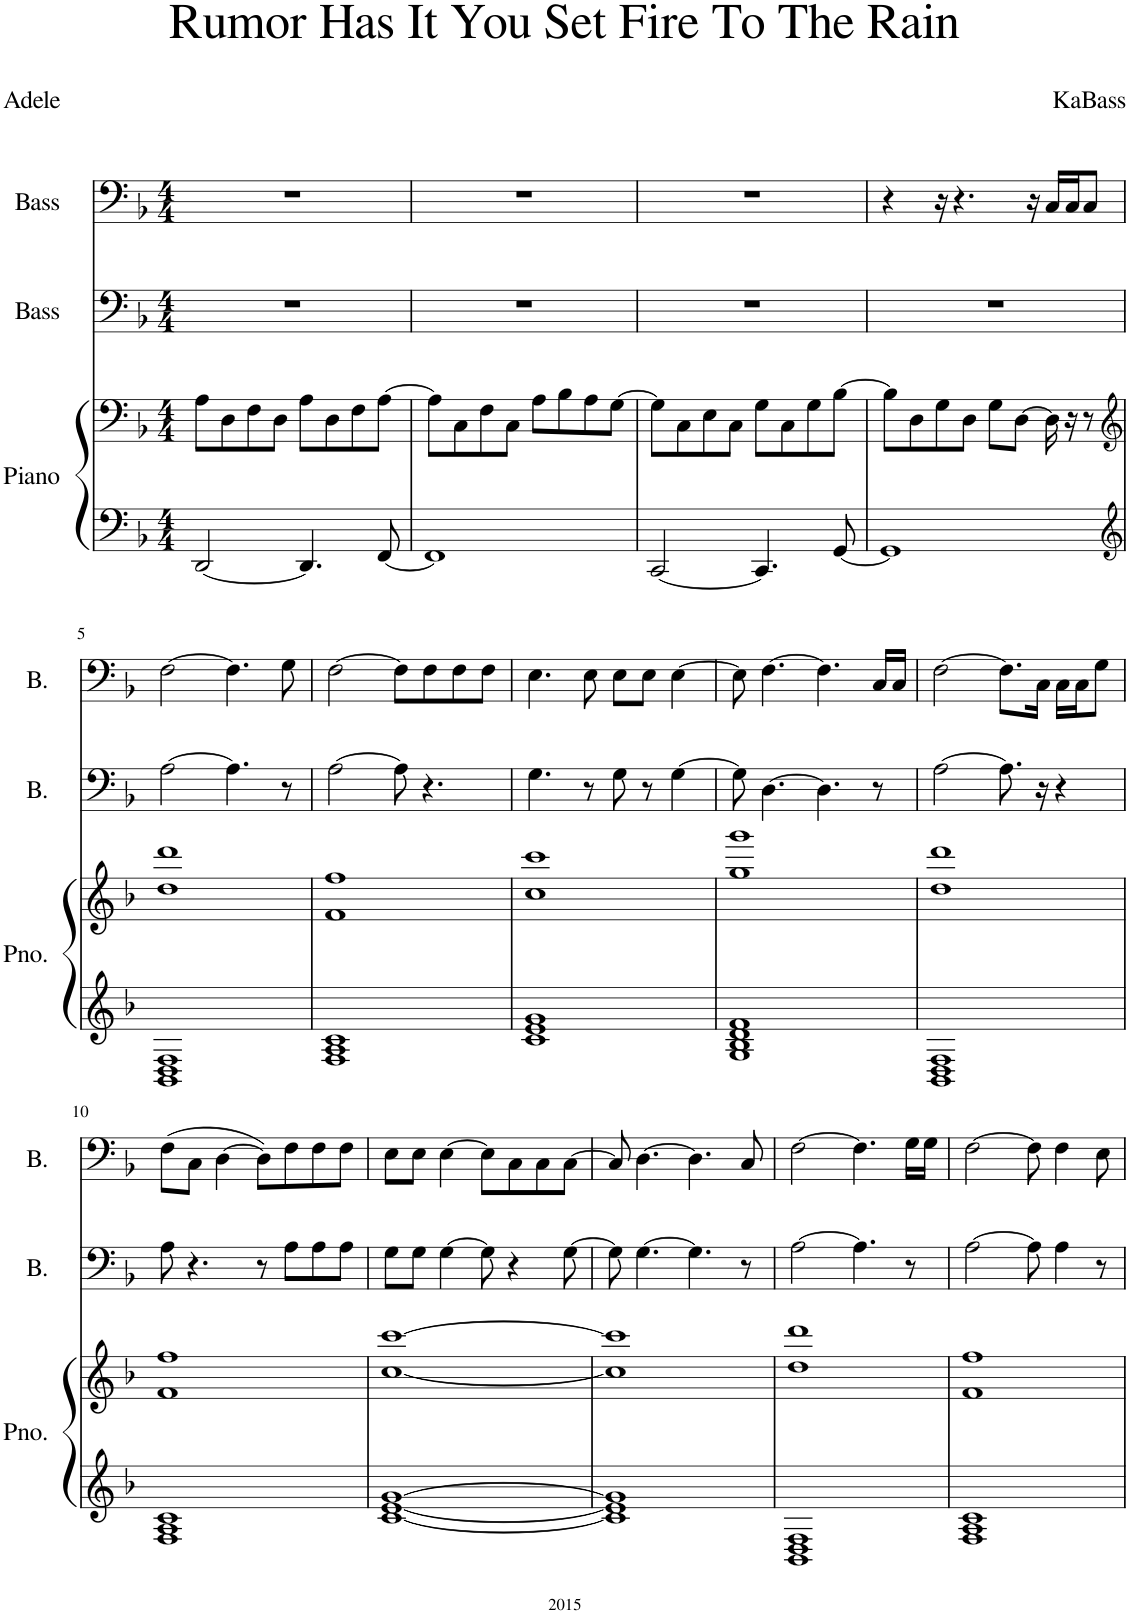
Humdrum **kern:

**kern	**kern	**kern	**kern
*part3	*part3	*part2	*part1
*staff4	*staff3	*staff2	*staff1
*I"Piano	*	*I"Bass	*I"Bass
*I'Pno.	*	*I'B.	*I'B.
*clefF4	*clefF4	*clefF4	*clefF4
*k[b-]	*k[b-]	*k[b-]	*k[b-]
*M4/4	*M4/4	*M4/4	*M4/4
=1	=1	=1	=1
[2DD/	8A\L	1r	1r
.	8D\	.	.
.	8F\	.	.
.	8D\J	.	.
4.DD/]	8A\L	.	.
.	8D\	.	.
.	8F\	.	.
[8FF/	[8A\J	.	.
=2	=2	=2	=2
1FF]	8A\L]	1r	1r
.	8C\	.	.
.	8F\	.	.
.	8C\J	.	.
.	8A\L	.	.
.	8B-\	.	.
.	8A\	.	.
.	[8G\J	.	.
=3	=3	=3	=3
[2CC/	8G\L]	1r	1r
.	8C\	.	.
.	8E\	.	.
.	8C\J	.	.
4.CC/]	8G\L	.	.
.	8C\	.	.
.	8G\	.	.
[8GG/	[8B-\J	.	.
=4	=4	=4	=4
1GG]	8B-\L]	1r	4r
.	8D\	.	.
.	8G\	.	16r
.	.	.	4.r
.	8D\J	.	.
.	8G\L	.	.
.	[8D\J	.	.
.	.	.	16r
.	16D\]	.	16C/LL
.	16r	.	16C/J
.	8r	.	8C/J
!!LO:LB:g=z
=5	=5	=5	=5
*clefG2	*clefG2	*	*
1BB- 1D 1F	1dd 1ddd	[2A\	[2F\
.	.	4.A\]	4.F\]
.	.	8r	8G\
=6	=6	=6	=6
1F 1A 1c	1f 1ff	[2A\	[2F\
.	.	8A\]	8F\L]
.	.	4.r	8F\
.	.	.	8F\
.	.	.	8F\J
=7	=7	=7	=7
1c 1e 1g	1cc 1ccc	4.G\	4.E\
.	.	8r	8E\
.	.	8G\	8E\L
.	.	8r	8E\J
.	.	[4G\	[4E\
=8	=8	=8	=8
1G 1B- 1d 1f	1gg 1ggg	8G\]	8E\]
.	.	[4.D\	[4.F\
.	.	4.D\]	4.F\]
.	.	8r	16C/LL
.	.	.	16C/JJ
=9	=9	=9	=9
1BB- 1D 1F	1dd 1ddd	[2A\	[2F\
.	.	8.A\]	8.F\L]
.	.	16r	16C\Jk
.	.	4r	16C\LL
.	.	.	16C\J
.	.	.	8G\J
!!LO:LB:g=z
=10	=10	=10	=10
1F 1A 1c	1f 1ff	8A\	(8F\L
.	.	4.r	8C\J
.	.	.	[4D\
.	.	8r	8D\L])
.	.	8A\L	8F\
.	.	8A\	8F\
.	.	8A\J	8F\J
=11	=11	=11	=11
[1c [1e [1g	[1cc [1ccc	8G\L	8E\L
.	.	8G\J	8E\J
.	.	[4G\	[4E\
.	.	8G\]	8E\L]
.	.	4r	8C\
.	.	.	8C\
.	.	[8G\	[8C\J
=12	=12	=12	=12
1c] 1e] 1g]	1cc] 1ccc]	8G\]	8C/]
.	.	[4.G\	[4.D\
.	.	4.G\]	4.D\]
.	.	8r	8C/
=13	=13	=13	=13
1BB- 1D 1F	1dd 1ddd	[2A\	[2F\
.	.	4.A\]	4.F\]
.	.	8r	16G\LL
.	.	.	16G\JJ
=14	=14	=14	=14
1F 1A 1c	1f 1ff	[2A\	[2F\
.	.	8A\]	8F\]
.	.	4A\	4F\
.	.	8r	8E\
=	=	=	=
*-	*-	*-	*-
